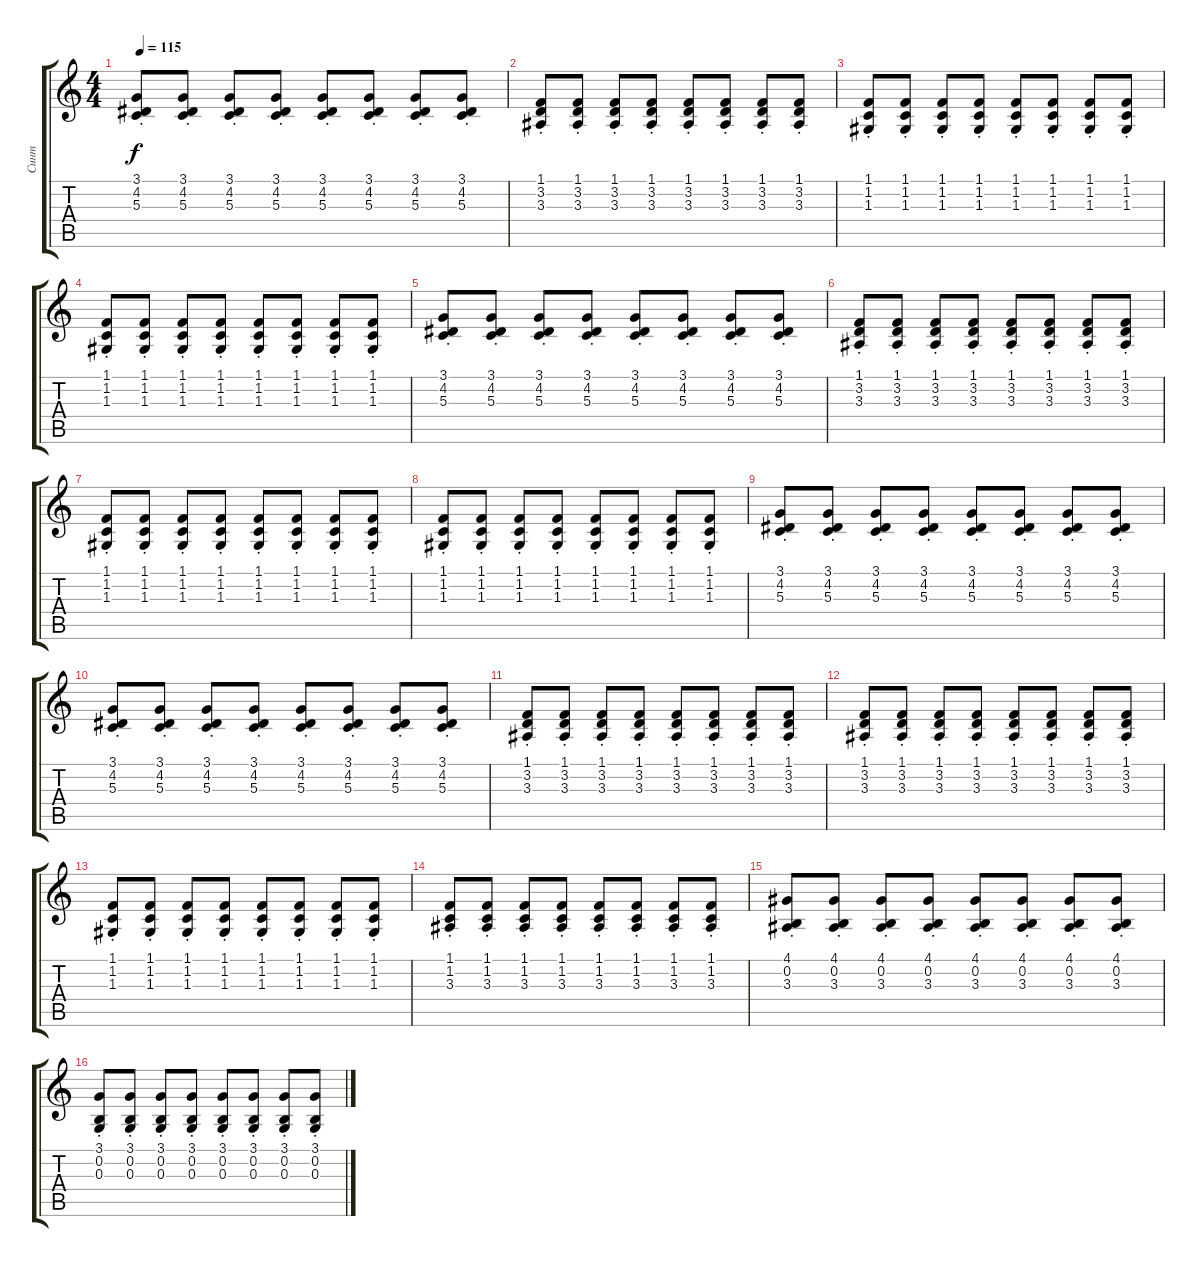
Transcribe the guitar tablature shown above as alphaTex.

\track ("Синт" "Синт") {instrument brightacousticpiano}
\staff {score tabs}
\tuning (E4 B3 G3 D3 A2 E2) {hide}
\ts (4 4)
\tempo 115
\clef g2
\ks c
(3.1{st} 4.2{st} 5.3{st}).8{dy f} (3.1{st} 4.2{st} 5.3{st}).8 (3.1{st} 4.2{st} 5.3{st}).8 (3.1{st} 4.2{st} 5.3{st}).8 (3.1{st} 4.2{st} 5.3{st}).8 (3.1{st} 4.2{st} 5.3{st}).8 (3.1{st} 4.2{st} 5.3{st}).8 (3.1{st} 4.2{st} 5.3{st}).8 |
(1.1{st} 3.2{st} 3.3{st}).8 (1.1{st} 3.2{st} 3.3{st}).8 (1.1{st} 3.2{st} 3.3{st}).8 (1.1{st} 3.2{st} 3.3{st}).8 (1.1{st} 3.2{st} 3.3{st}).8 (1.1{st} 3.2{st} 3.3{st}).8 (1.1{st} 3.2{st} 3.3{st}).8 (1.1{st} 3.2{st} 3.3{st}).8 |
(1.1{st} 1.2{st} 1.3{st}).8 (1.1{st} 1.2{st} 1.3{st}).8 (1.1{st} 1.2{st} 1.3{st}).8 (1.1{st} 1.2{st} 1.3{st}).8 (1.1{st} 1.2{st} 1.3{st}).8 (1.1{st} 1.2{st} 1.3{st}).8 (1.1{st} 1.2{st} 1.3{st}).8 (1.1{st} 1.2{st} 1.3{st}).8 |
(1.1{st} 1.2{st} 1.3{st}).8 (1.1{st} 1.2{st} 1.3{st}).8 (1.1{st} 1.2{st} 1.3{st}).8 (1.1{st} 1.2{st} 1.3{st}).8 (1.1{st} 1.2{st} 1.3{st}).8 (1.1{st} 1.2{st} 1.3{st}).8 (1.1{st} 1.2{st} 1.3{st}).8 (1.1{st} 1.2{st} 1.3{st}).8 |
(3.1{st} 4.2{st} 5.3{st}).8 (3.1{st} 4.2{st} 5.3{st}).8 (3.1{st} 4.2{st} 5.3{st}).8 (3.1{st} 4.2{st} 5.3{st}).8 (3.1{st} 4.2{st} 5.3{st}).8 (3.1{st} 4.2{st} 5.3{st}).8 (3.1{st} 4.2{st} 5.3{st}).8 (3.1{st} 4.2{st} 5.3{st}).8 |
(1.1{st} 3.2{st} 3.3{st}).8 (1.1{st} 3.2{st} 3.3{st}).8 (1.1{st} 3.2{st} 3.3{st}).8 (1.1{st} 3.2{st} 3.3{st}).8 (1.1{st} 3.2{st} 3.3{st}).8 (1.1{st} 3.2{st} 3.3{st}).8 (1.1{st} 3.2{st} 3.3{st}).8 (1.1{st} 3.2{st} 3.3{st}).8 |
(1.1{st} 1.2{st} 1.3{st}).8 (1.1{st} 1.2{st} 1.3{st}).8 (1.1{st} 1.2{st} 1.3{st}).8 (1.1{st} 1.2{st} 1.3{st}).8 (1.1{st} 1.2{st} 1.3{st}).8 (1.1{st} 1.2{st} 1.3{st}).8 (1.1{st} 1.2{st} 1.3{st}).8 (1.1{st} 1.2{st} 1.3{st}).8 |
(1.1{st} 1.2{st} 1.3{st}).8 (1.1{st} 1.2{st} 1.3{st}).8 (1.1{st} 1.2{st} 1.3{st}).8 (1.1{st} 1.2{st} 1.3{st}).8 (1.1{st} 1.2{st} 1.3{st}).8 (1.1{st} 1.2{st} 1.3{st}).8 (1.1{st} 1.2{st} 1.3{st}).8 (1.1{st} 1.2{st} 1.3{st}).8 |
(3.1{st} 4.2{st} 5.3{st}).8 (3.1{st} 4.2{st} 5.3{st}).8 (3.1{st} 4.2{st} 5.3{st}).8 (3.1{st} 4.2{st} 5.3{st}).8 (3.1{st} 4.2{st} 5.3{st}).8 (3.1{st} 4.2{st} 5.3{st}).8 (3.1{st} 4.2{st} 5.3{st}).8 (3.1{st} 4.2{st} 5.3{st}).8 |
(3.1{st} 4.2{st} 5.3{st}).8 (3.1{st} 4.2{st} 5.3{st}).8 (3.1{st} 4.2{st} 5.3{st}).8 (3.1{st} 4.2{st} 5.3{st}).8 (3.1{st} 4.2{st} 5.3{st}).8 (3.1{st} 4.2{st} 5.3{st}).8 (3.1{st} 4.2{st} 5.3{st}).8 (3.1{st} 4.2{st} 5.3{st}).8 |
(1.1{st} 3.2{st} 3.3{st}).8 (1.1{st} 3.2{st} 3.3{st}).8 (1.1{st} 3.2{st} 3.3{st}).8 (1.1{st} 3.2{st} 3.3{st}).8 (1.1{st} 3.2{st} 3.3{st}).8 (1.1{st} 3.2{st} 3.3{st}).8 (1.1{st} 3.2{st} 3.3{st}).8 (1.1{st} 3.2{st} 3.3{st}).8 |
(1.1{st} 3.2{st} 3.3{st}).8 (1.1{st} 3.2{st} 3.3{st}).8 (1.1{st} 3.2{st} 3.3{st}).8 (1.1{st} 3.2{st} 3.3{st}).8 (1.1{st} 3.2{st} 3.3{st}).8 (1.1{st} 3.2{st} 3.3{st}).8 (1.1{st} 3.2{st} 3.3{st}).8 (1.1{st} 3.2{st} 3.3{st}).8 |
(1.1{st} 1.2{st} 1.3{st}).8 (1.1{st} 1.2{st} 1.3{st}).8 (1.1{st} 1.2{st} 1.3{st}).8 (1.1{st} 1.2{st} 1.3{st}).8 (1.1{st} 1.2{st} 1.3{st}).8 (1.1{st} 1.2{st} 1.3{st}).8 (1.1{st} 1.2{st} 1.3{st}).8 (1.1{st} 1.2{st} 1.3{st}).8 |
(1.1{st} 1.2{st} 3.3{st}).8 (1.1{st} 1.2{st} 3.3{st}).8 (1.1{st} 1.2{st} 3.3{st}).8 (1.1{st} 1.2{st} 3.3{st}).8 (1.1{st} 1.2{st} 3.3{st}).8 (1.1{st} 1.2{st} 3.3{st}).8 (1.1{st} 1.2{st} 3.3{st}).8 (1.1{st} 1.2{st} 3.3{st}).8 |
(4.1{st} 0.2{st} 3.3{st}).8 (4.1{st} 0.2{st} 3.3{st}).8 (4.1{st} 0.2{st} 3.3{st}).8 (4.1{st} 0.2{st} 3.3{st}).8 (4.1{st} 0.2{st} 3.3{st}).8 (4.1{st} 0.2{st} 3.3{st}).8 (4.1{st} 0.2{st} 3.3{st}).8 (4.1{st} 0.2{st} 3.3{st}).8 |
(3.1{st} 0.2{st} 0.3{st}).8 (3.1{st} 0.2{st} 0.3{st}).8 (3.1{st} 0.2{st} 0.3{st}).8 (3.1{st} 0.2{st} 0.3{st}).8 (3.1{st} 0.2{st} 0.3{st}).8 (3.1{st} 0.2{st} 0.3{st}).8 (3.1{st} 0.2{st} 0.3{st}).8 (3.1 0.2{st} 0.3{st}).8
